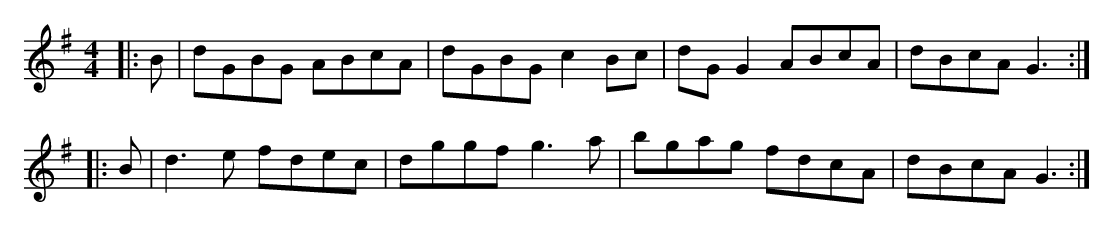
X:1
M:4/4
K:G
|:B|dGBG ABcA|dGBG c2 Bc|dG G2 ABcA|dBcA G3:|
|:B|d3e fdec|dggf g3a|bgag fdcA|dBcA G3:|
